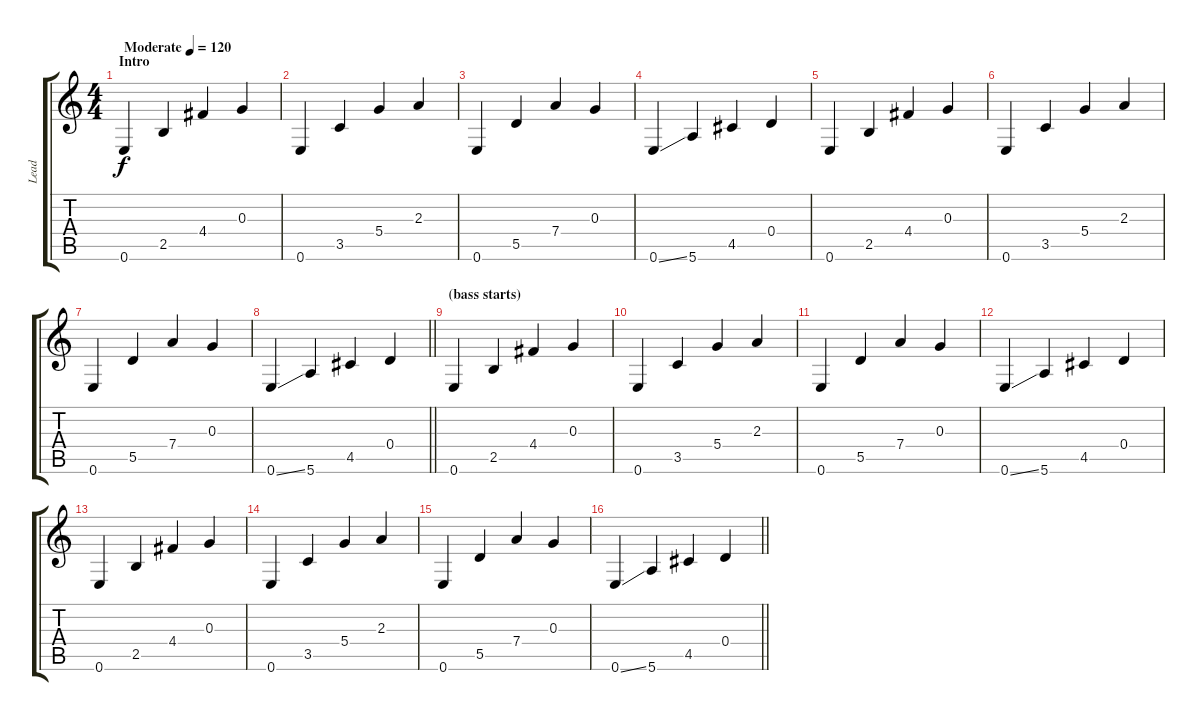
\track ("Lead" "Lead") {instrument electricguitarjazz}
\staff {score tabs}
\tuning (E4 B3 G3 D3 A2 E2) {hide}
\ts (4 4)
\section ("" "Intro")
\tempo (120 "Moderate")
\clef g2
\ks c
0.6.4{dy f instrument electricguitarjazz} 2.5.4 4.4.4 0.3.4 |
0.6.4 3.5.4 5.4.4 2.3.4 |
0.6.4 5.5.4 7.4.4 0.3.4 |
0.6{ss}.4 5.6.4 4.5.4 0.4.4 |
0.6.4 2.5.4 4.4.4 0.3.4 |
0.6.4 3.5.4 5.4.4 2.3.4 |
0.6.4 5.5.4 7.4.4 0.3.4 |
\barLineRight lightlight
0.6{ss}.4 5.6.4 4.5.4 0.4.4 |
\section ("" "(bass starts)")
0.6.4 2.5.4 4.4.4 0.3.4 |
0.6.4 3.5.4 5.4.4 2.3.4 |
0.6.4 5.5.4 7.4.4 0.3.4 |
0.6{ss}.4 5.6.4 4.5.4 0.4.4 |
0.6.4 2.5.4 4.4.4 0.3.4 |
0.6.4 3.5.4 5.4.4 2.3.4 |
0.6.4 5.5.4 7.4.4 0.3.4 |
\barLineRight lightlight
0.6{ss}.4 5.6.4 4.5.4 0.4.4
